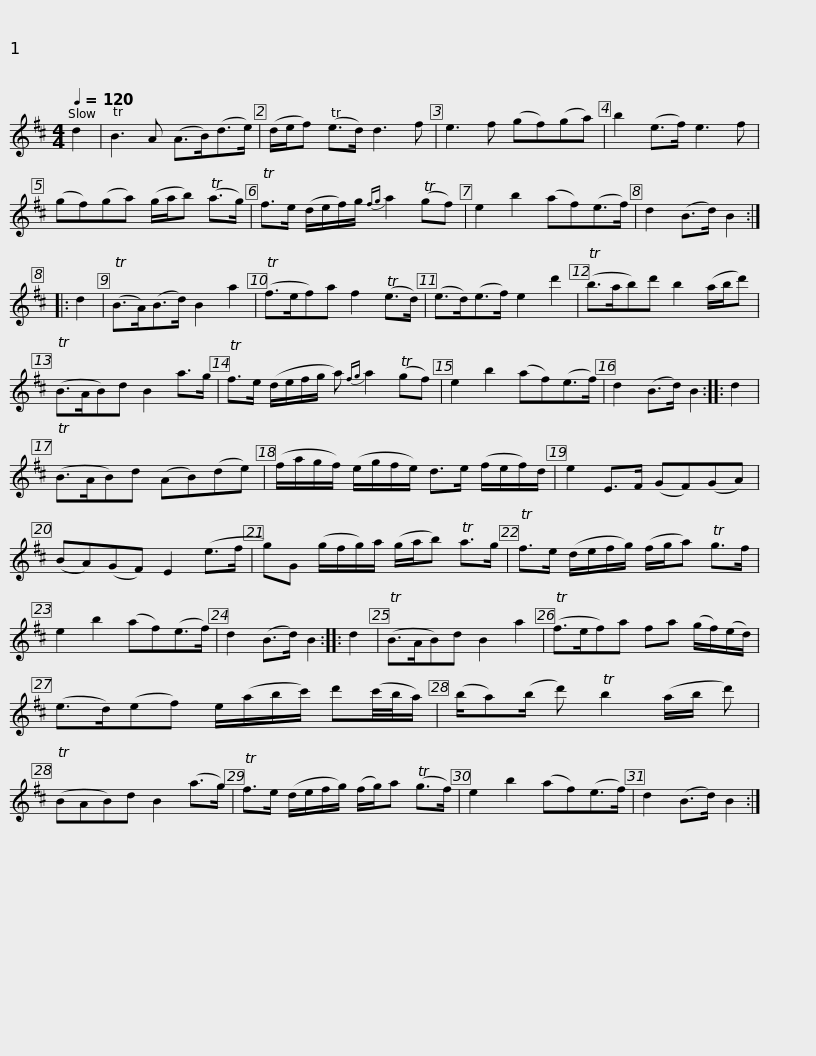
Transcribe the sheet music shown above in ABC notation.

X:1
L:1/8
Q:1/4=120
M:4/4
I:linebreak $
K:D
V:1 treble
V:1
 d2 | TB3 A (A>B)(d>e) | (d/e/f) (Te>d) d3 f | e3 f (gf)(ga) | b2 (e>f) e3 f | %5
 (gf)(ga) (g/a/b) (Ta>g) |$ Tf>e (d/e/f/)g/{fg} a2 (Tgf) | e2 b2 (af)(e>f) | d2 (B>d) B2 :: d2 | %10
 (TB>A)(B>d) B2 a2 | (Tf>ef)a f2 (Te>d) |$ (e>d)(e>f) e2 d'2 | (Tb>ab)d' b2 (a/b/d') | (TB>AB)d B2 a>g | %15
 Tf>e (d/e/f/g/ a){fg} a2 (Tgf) | e2 b2 (af)(e>f) |$ d2 (B>d) B2 :: d2 | (TB>AB)d (AB)(de) | %20
 (f/a/g/f/) (e/g/f/e/) d>e (f/e/f/)d/ | e2 E>F (GF)(GA) | (BA)(GF) E2 (e>f |$ g)G (g/f/g/)a/ (g/a/b) Ta>g | Tf>e (d/e/f/g/) (f/g/a) Tg>f | %25
 e2 b2 (af)(e>f) | d2 (B>d) B2 :: d2 | (TB>AB)d B2 a2 |$ (Tf>ef)a fa (g/f/)(e/d/) | %30
 (e>d)(ef) e/(a/b/c'/) d'(c'/4b/4a/) | (b/a)(b/ d') Tb2 (a/b/ d') | (TBAB)d B2 (a>g) |$ Tf>e (d/e/f/g/) (f/g/)a (Tg>f) | e2 b2 (af)(e>f) | %35
 d2 (B>d) B2 :| %36
